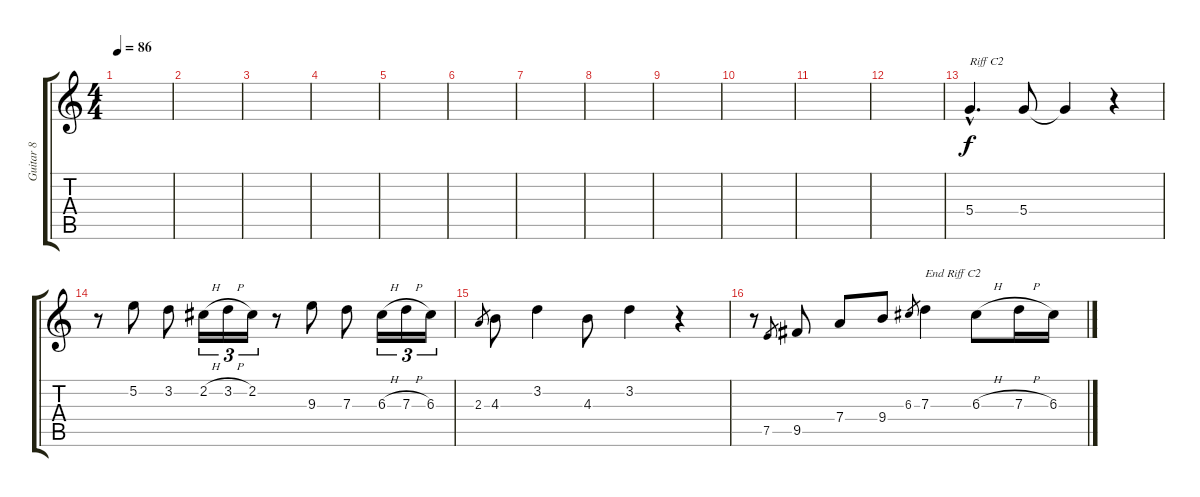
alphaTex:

\track ("Guitar 8" "Guitar 8") {instrument electricguitarclean}
\staff {score tabs}
\tuning (E4 B3 G3 D3 A2 E2) {hide}
\ts (4 4)
\tempo 86
\clef g2
\ks c
|
|
|
|
|
|
|
|
|
|
|
|
5.4{hac}.4{d txt "Riff C2"} 5.4.8 5.4{t}.4 r.4 |
r.8 5.2.8 3.2.8 2.2{h}.16{tu (3 2)} 3.2{h}.16{tu (3 2)} 2.2.16{tu (3 2)} r.8 9.3.8 7.3.8 6.3{h}.16{tu (3 2)} 7.3{h}.16{tu (3 2)} 6.3.16{tu (3 2)} |
2.3.8{gr} 4.3.8 3.2.4 4.3.8 3.2.4 r.4 |
r.8 7.5.8{gr} 9.5.8 7.4.8 9.4.8 6.3.8{gr} 7.3.4{txt "End Riff C2"} 6.3{h}.8 7.3{h}.16 6.3.16
